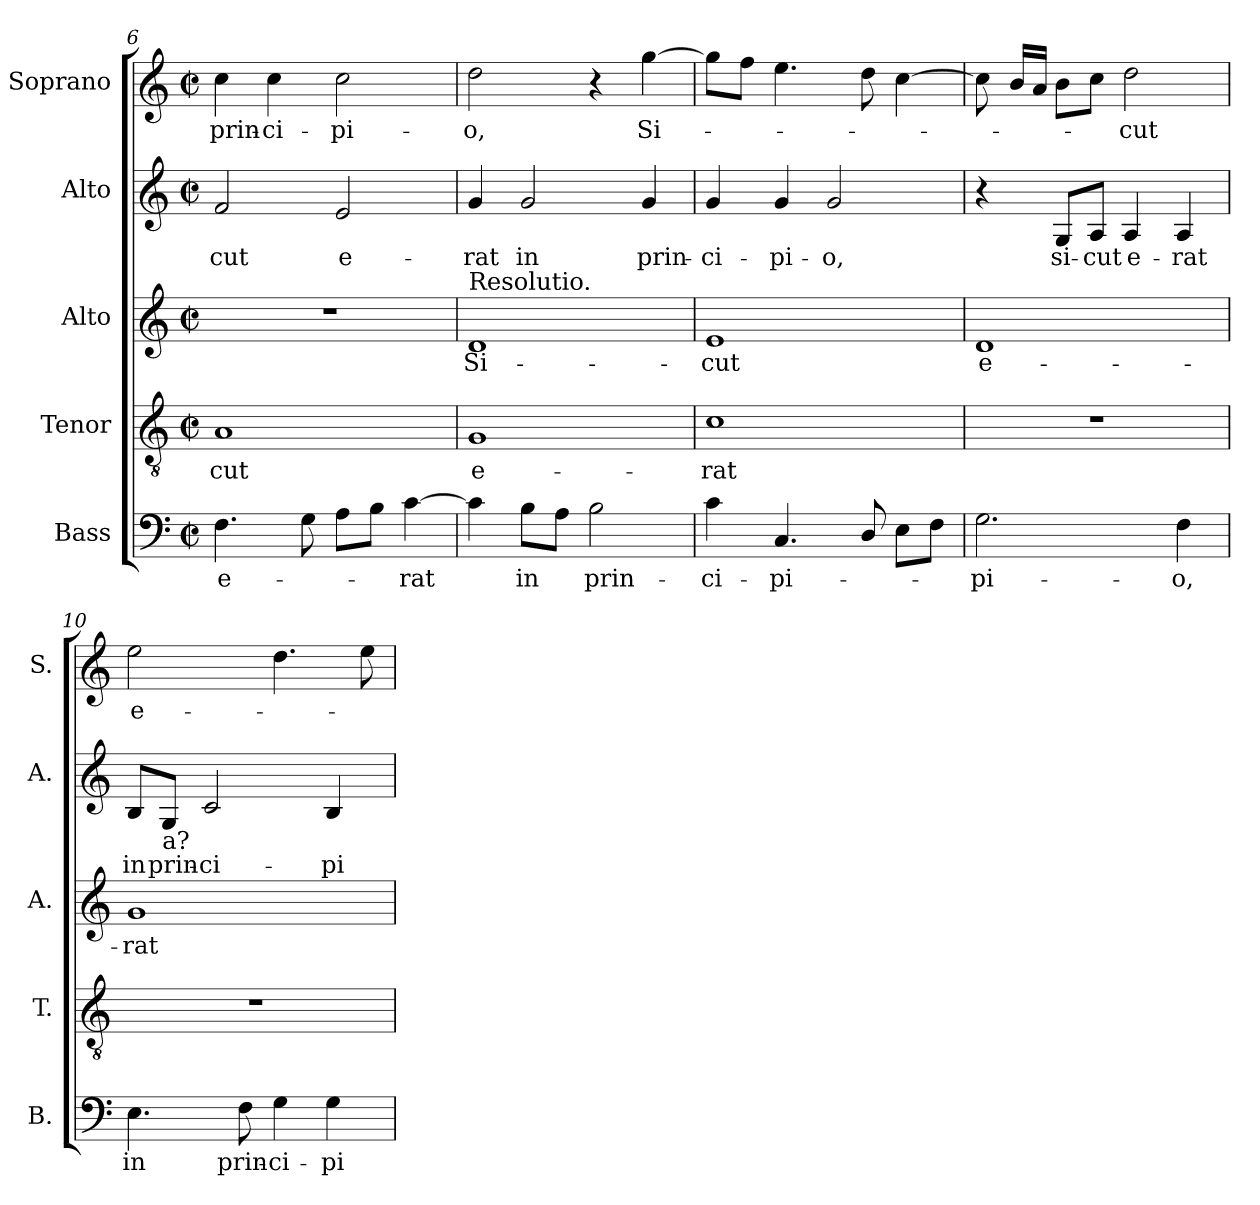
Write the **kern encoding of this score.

**kern	**text	**kern	**text	**kern	**text	**kern	**text	**kern	**text
*part5	*part5	*part4	*part4	*part3	*part3	*part2	*part2	*part1	*part1
*staff5	*staff5	*staff4	*staff4	*staff3	*staff3	*staff2	*staff2	*staff1	*staff1
*I"Bass	*	*I"Tenor	*	*I"Alto	*	*I"Alto	*	*I"Soprano	*
*I'B.	*	*I'T.	*	*I'A.	*	*I'A.	*	*I'S.	*
*clefF4	*	*clefGv2	*	*clefG2	*	*clefG2	*	*clefG2	*
*	*	*ITrd7c12	*	*	*	*	*	*	*
*k[]	*	*k[]	*	*k[]	*	*k[]	*	*k[]	*
*C:	*	*C:	*	*C:	*	*C:	*	*C:	*
*M2/2	*	*M2/2	*	*M2/2	*	*M2/2	*	*M2/2	*
*met(c|)	*	*met(c|)	*	*met(c|)	*	*met(c|)	*	*met(c|)	*
=6	=6	=6	=6	=6	=6	=6	=6	=6	=6
!	!LO:LY:b:color=#000000	!	!	!	!	!	!	!	!
!	!	!	!LO:LY:b:color=#000000	!	!	!	!	!	!
!	!	!	!	!	!	!	!LO:LY:b:color=#000000	!	!
!	!	!	!	!	!	!	!	!	!LO:LY:b:color=#000000
4.Fi\	e-	1AAi	-cut	1r	.	2fi/	-cut	4cci\	prin-
!	!	!	!	!	!	!	!	!	!LO:LY:b:color=#000000
.	.	.	.	.	.	.	.	4cci\	-ci-
8Gi\	.	.	.	.	.	.	.	.	.
!	!	!	!	!	!	!	!LO:LY:b:color=#000000	!	!
!	!	!	!	!	!	!	!	!	!LO:LY:b:color=#000000
8Ai\L	.	.	.	.	.	2ei/	e-	2cci\	-pi-
8Bi\J	.	.	.	.	.	.	.	.	.
!	!LO:LY:b:color=#000000	!	!	!	!	!	!	!	!
[4ci\	-rat	.	.	.	.	.	.	.	.
=7	=7	=7	=7	=7	=7	=7	=7	=7	=7
!	!	!	!LO:LY:b:color=#000000	!	!	!	!	!	!
!	!	!	!	!	!LO:LY:b:color=#000000	!	!	!	!
!	!	!	!	!	!	!	!LO:LY:b:color=#000000	!	!
!	!	!	!	!LO:TX:a:t=Resolutio.	!	!	!	!	!
!	!	!	!	!	!	!	!	!	!LO:LY:b:color=#000000
4ci\]	.	1GGi	e-	1di	Si-	4gi/	-rat	2ddi\	-o,
!	!LO:LY:b:color=#000000	!	!	!	!	!	!	!	!
!	!	!	!	!	!	!	!LO:LY:b:color=#000000	!	!
8Bi\L	in	.	.	.	.	2gi/	in	.	.
8Ai\J	.	.	.	.	.	.	.	.	.
!	!LO:LY:b:color=#000000	!	!	!	!	!	!	!	!
2Bi\	prin-	.	.	.	.	.	.	4r	.
!	!	!	!	!	!	!	!LO:LY:b:color=#000000	!	!
!	!	!	!	!	!	!	!	!	!LO:LY:b:color=#000000
.	.	.	.	.	.	4gi/	prin-	[4ggi\	Si-
=8	=8	=8	=8	=8	=8	=8	=8	=8	=8
!	!LO:LY:b:color=#000000	!	!	!	!	!	!	!	!
!	!	!	!LO:LY:b:color=#000000	!	!	!	!	!	!
!	!	!	!	!	!LO:LY:b:color=#000000	!	!	!	!
!	!	!	!	!	!	!	!LO:LY:b:color=#000000	!	!
4ci\	-ci-	1Ci	-rat	1ei	-cut	4gi/	-ci-	8ggi\L]	.
.	.	.	.	.	.	.	.	8ffi\J	.
!	!LO:LY:b:color=#000000	!	!	!	!	!	!	!	!
!	!	!	!	!	!	!	!LO:LY:b:color=#000000	!	!
4.Ci/	-pi-	.	.	.	.	4gi/	-pi-	4.eei\	.
!	!	!	!	!	!	!	!LO:LY:b:color=#000000	!	!
.	.	.	.	.	.	2gi/	-o,	.	.
8Di/	.	.	.	.	.	.	.	8ddi\	.
8Ei\L	.	.	.	.	.	.	.	[4cci\	.
8Fi\J	.	.	.	.	.	.	.	.	.
!!LO:PB:g=z
=9	=9	=9	=9	=9	=9	=9	=9	=9	=9
!	!LO:LY:b:color=#000000	!	!	!	!	!	!	!	!
!	!	!	!	!	!LO:LY:b:color=#000000	!	!	!	!
2.Gi\	-pi-	1r	.	1di	e-	4r	.	8cci\]	.
.	.	.	.	.	.	.	.	16bi/LL	.
.	.	.	.	.	.	.	.	16ai/JJ	.
!	!	!	!	!	!	!	!LO:LY:b:color=#000000	!	!
.	.	.	.	.	.	8Gi/L	si-	8bi\L	.
!	!	!	!	!	!	!	!LO:LY:b:color=#000000	!	!
.	.	.	.	.	.	8Ai/J	-cut	8cci\J	.
!	!	!	!	!	!	!	!LO:LY:b:color=#000000	!	!
!	!	!	!	!	!	!	!	!	!LO:LY:b:color=#000000
.	.	.	.	.	.	4Ai/	e-	2ddi\	-cut
!	!LO:LY:b:color=#000000	!	!	!	!	!	!	!	!
!	!	!	!	!	!	!	!LO:LY:b:color=#000000	!	!
4Fi\	-o,	.	.	.	.	4Ai/	-rat	.	.
=10	=10	=10	=10	=10	=10	=10	=10	=10	=10
!	!LO:LY:b:color=#000000	!	!	!	!	!	!	!	!
!	!	!	!	!	!LO:LY:b:color=#000000	!	!	!	!
!	!	!	!	!	!	!	!LO:LY:b:color=#000000	!	!
!	!	!	!	!	!	!	!	!	!LO:LY:b:color=#000000
4.Ei\	in	1r	.	1gi	-rat	8Bi/L	in	2eei\	e-
!	!	!	!	!	!	!LO:TX:b:t=a?	!	!	!
!	!	!	!	!	!	!	!LO:LY:b:color=#000000	!	!
.	.	.	.	.	.	8Gi/J	prin-	.	.
!	!	!	!	!	!	!	!LO:LY:b:color=#000000	!	!
.	.	.	.	.	.	2ci/	-ci-	.	.
!	!LO:LY:b:color=#000000	!	!	!	!	!	!	!	!
8Fi\	prin-	.	.	.	.	.	.	.	.
!	!LO:LY:b:color=#000000	!	!	!	!	!	!	!	!
4Gi\	-ci-	.	.	.	.	.	.	4.ddi\	.
!	!LO:LY:b:color=#000000	!	!	!	!	!	!	!	!
!	!	!	!	!	!	!	!LO:LY:b:color=#000000	!	!
4Gi\	-pi-	.	.	.	.	4Bi/	-pi-	.	.
.	.	.	.	.	.	.	.	8eei\	.
=	=	=	=	=	=	=	=	=	=
*-	*-	*-	*-	*-	*-	*-	*-	*-	*-
